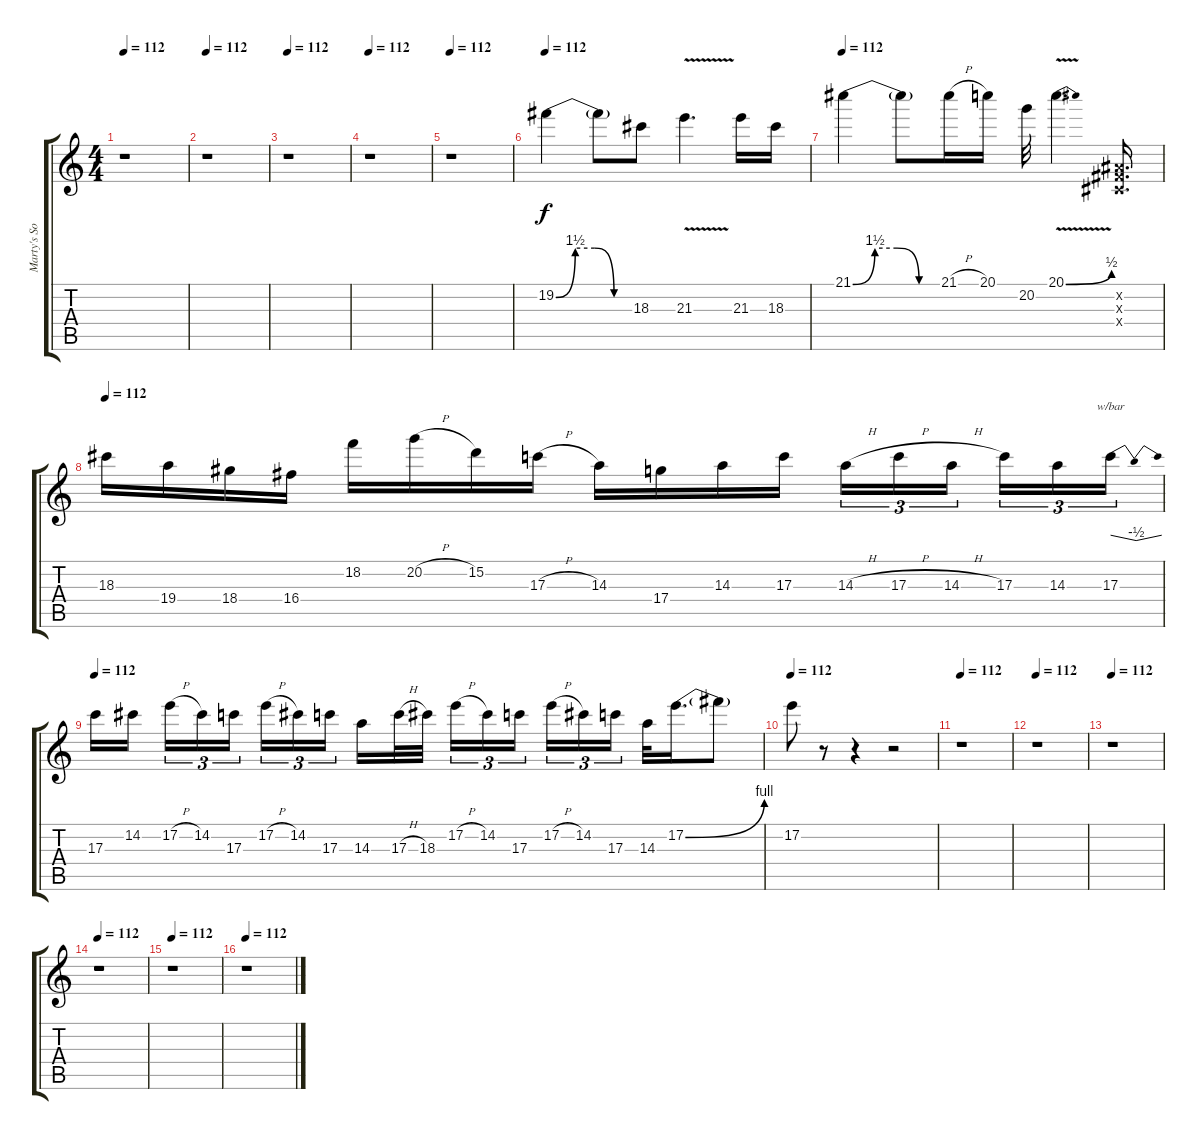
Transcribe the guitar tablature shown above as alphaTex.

\track ("Marty's Solo" "Marty's So") {instrument overdrivenguitar}
\staff {score tabs}
\tuning (E4 B3 G3 D3 A2 E2) {hide}
\ts (4 4)
\tempo 112
\clef g2
\ks c
r.1{dy f} |
\tempo 112
r.1 |
\tempo 112
r.1 |
\tempo 112
r.1 |
\tempo 112
r.1 |
\tempo 112
19.2{be (custom 0 0 15 6 30 6 45 0 60 0)}.4 19.2{t}.8 18.3.8 21.3{v}.4{d} 21.3.16 18.3.16 |
\tempo 112
21.1{be (custom 0 0 15 6 30 6 45 0 60 0)}.4 21.1{t}.8 21.1{h}.16 20.1.16 20.2.32 20.1{be (bend 0 0 60 2) v}.4{d} (-1.2{x} -1.3{x} -1.4{x}).16{d} |
\tempo 112
18.3.16 19.4.16 18.4.16 16.4.16 18.2.16 20.2{h}.16 15.2.16 17.3{h}.16 14.3.16 17.4.16 14.3.16 17.3.16 14.3{h}.16{tu (3 2)} 17.3{h}.16{tu (3 2)} 14.3{h}.16{tu (3 2)} 17.3.16{tu (3 2)} 14.3.16{tu (3 2)} 17.3.16{tu (3 2) tbe (dip default 0 0 30 -2 60 0)} |
\tempo 112
17.3.16 14.2.16 17.2{h}.16{tu (3 2)} 14.2.16{tu (3 2)} 17.3.16{tu (3 2)} 17.2{h}.16{tu (3 2)} 14.2.16{tu (3 2)} 17.3.16{tu (3 2)} 14.3.16 17.3{h}.32 18.3.32 17.2{h}.16{tu (3 2)} 14.2.16{tu (3 2)} 17.3.16{tu (3 2)} 17.2{h}.16{tu (3 2)} 14.2.16{tu (3 2)} 17.3.16{tu (3 2)} 14.3.32 17.2{be (bend 0 0 60 4)}.16{d} 17.2{t}.8 |
\tempo 112
17.2.8 r.8 r.4 r.2 |
\tempo 112
r.1 |
\tempo 112
r.1 |
\tempo 112
r.1 |
\tempo 112
r.1 |
\tempo 112
r.1 |
\tempo 112
r.1
